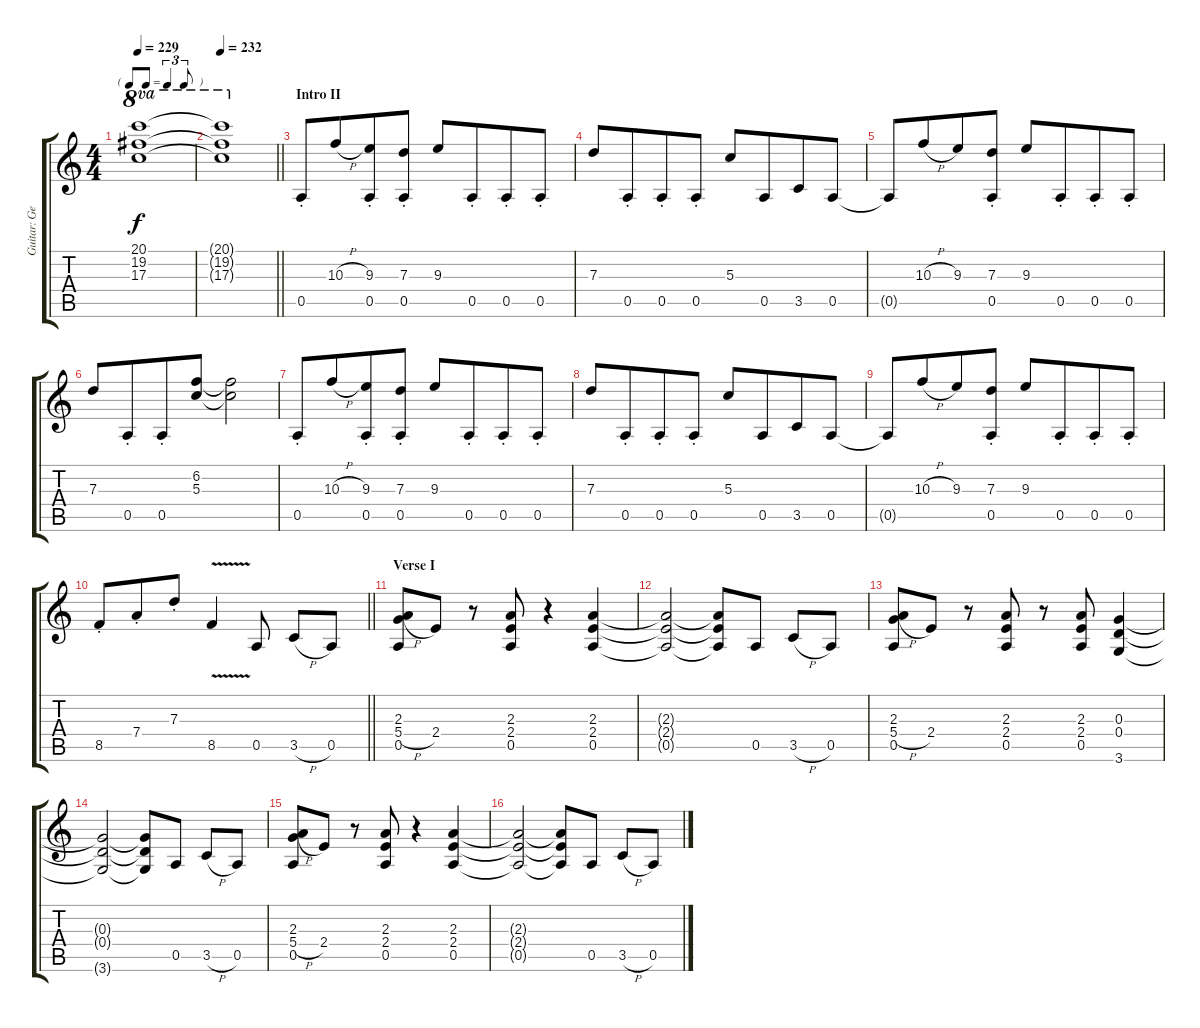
\track ("Guitar: George" "Guitar: Ge") {instrument distortionguitar}
\staff {score tabs}
\tuning (E4 B3 G3 D3 A2 E2) {hide}
\ts (4 4)
\tf triplet8th
\tempo 229
\clef g2
\ks c
(20.1 19.2 17.3).1{ot 8va dy f} |
\tempo 232
\barLineRight lightlight
(20.1{t} 19.2{t} 17.3{t}).1{ot 8va} |
\section ("" "Intro II")
0.5{st}.8 10.3{h}.8{beam merge} (9.3 0.5{st}).8 (7.3 0.5{st}).8 9.3.8 0.5{st}.8{beam merge} 0.5{st}.8 0.5{st}.8 |
7.3.8 0.5{st}.8{beam merge} 0.5{st}.8 0.5{st}.8 5.3.8 0.5.8{beam merge} 3.5.8 0.5.8 |
0.5{t}.8 10.3{h}.8{beam merge} 9.3.8 (7.3 0.5{st}).8 9.3.8 0.5{st}.8{beam merge} 0.5{st}.8 0.5{st}.8 |
7.3.8 0.5{st}.8{beam merge} 0.5{st}.8 (6.2 5.3).8 (6.2{t} 5.3{t}).2 |
0.5{st}.8 10.3{h}.8{beam merge} (9.3 0.5{st}).8 (7.3 0.5{st}).8 9.3.8 0.5{st}.8{beam merge} 0.5{st}.8 0.5{st}.8 |
7.3.8 0.5{st}.8{beam merge} 0.5{st}.8 0.5{st}.8 5.3.8 0.5.8{beam merge} 3.5.8 0.5.8 |
0.5{t}.8 10.3{h}.8{beam merge} 9.3.8 (7.3 0.5{st}).8 9.3.8 0.5{st}.8{beam merge} 0.5{st}.8 0.5{st}.8 |
\barLineRight lightlight
8.5{st}.8 7.4{st}.8{beam merge} 7.3{st}.8 8.5{v}.4 0.5.8 3.5{h}.8 0.5.8 |
\section ("" "Verse I")
(2.3 5.4{h} 0.5).8 2.4.8 r.8 (2.3 2.4 0.5).8 r.4 (2.3 2.4 0.5).4 |
(2.3{t} 2.4{t} 0.5{t}).2 (2.3{t} 2.4{t} 0.5{t}).8 0.5.8 3.5{h}.8 0.5.8 |
(2.3 5.4{h} 0.5).8 2.4.8 r.8 (2.3 2.4 0.5).8 r.8 (2.3 2.4 0.5).8 (0.3 0.4 3.6).4 |
(0.3{t} 0.4{t} 3.6{t}).2 (0.3{t} 0.4{t} 3.6{t}).8 0.5.8 3.5{h}.8 0.5.8 |
(2.3 5.4{h} 0.5).8 2.4.8 r.8 (2.3 2.4 0.5).8 r.4 (2.3 2.4 0.5).4 |
(2.3{t} 2.4{t} 0.5{t}).2 (2.3{t} 2.4{t} 0.5{t}).8 0.5.8 3.5{h}.8 0.5.8
